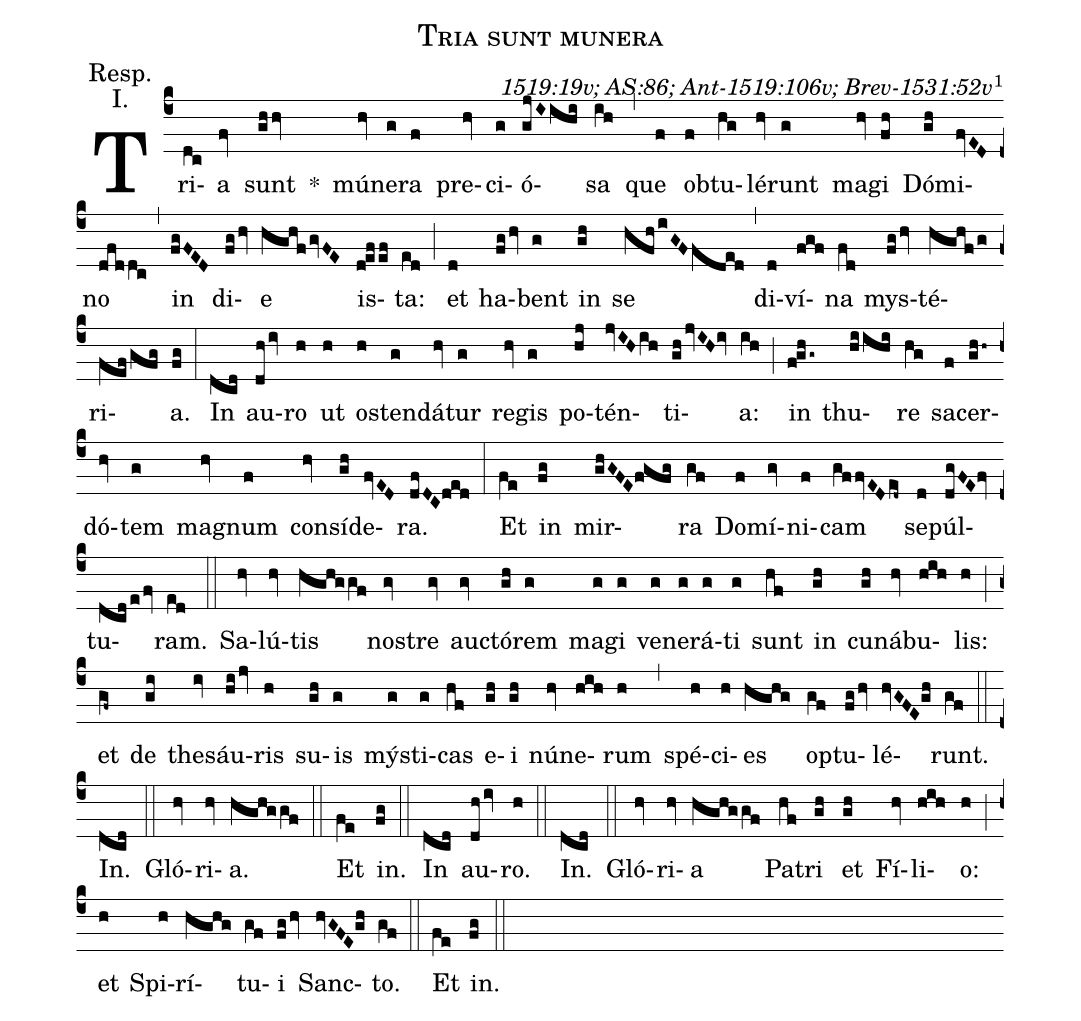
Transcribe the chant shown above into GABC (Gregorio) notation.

name: Tria sunt munera;
annotation: Resp.;
annotation: I.;
commentary: 1519:19v; AS:86; Ant-1519:106v; Brev-1531:52v\footnote{In 1519:19v `Tria sunt' is set D.F GA; `consídera' is set A.GA.FED.DFDDC. 1519:19v has no flats.};
%%
(c4) Tri(dc)a(fv) sunt(ghhv) *() mú(hv)ne(g)ra(f) pre(hv)ci(g)ó(gjIihi)sa(ih) (,)
que(f) ob(f)tu(hg)lé(hv)runt(g) ma(hv)gi(fh) Dó(gh)mi(fvED)no(dfddc) (,)
in(fgFED) di(fghv)e(hghfgvFE) is(defef)ta:(ed) (;)
et(d) ha(fghv)bent(g) in(gh) se(hfhiGFfded) (,)
di(d)ví(fgf)na(fd) mys(fghv)té(hghfg)ri(fefgfg)a.(fg) (:)

In(dcd) au(dhiv)ro(h) ut(h) os(h)ten(g)dá(hv)tur(g) re(hv)gis(g) po(hj)tén(jvIHih)ti(ghjvIH/0iv)a:(ih) (;)
in(fghg~) thu(hiihi)re(hg) sa(f)cer(ghh~)dó(hv)tem(g) mag(hv)num(f) con(hv)sí(gh)de(fvED)ra.(dfDC/0ded) (:)

Et(fe) in(fg) mir(ghGFE/0fgfg)ra(gf) Do(f)mí(gv)ni(f)cam(gffvEDed~) se(d)púl(dgFE/0fv)tu(dcdefv)ram.(ed) (::)

Sa(hv)lú(hv)tis(hghggf) nos(gv)tre(gv) auc(gv)tó(gh)rem(g) ma(g)gi(g) ve(g)ne(g)rá(g)ti(g) sunt(hf) in(gh) cu(gh)ná(hv)bu(hih)lis:(h) (;)
et(gf~) de(gi) the(iv)sáu(hijv)ris(h) su(gh)is(g) mýs(g)ti(g)cas(hf) e(gh)i(gh) nú(hv)ne(hih)rum(h) (,)
spé(h)ci(h)es(hghg) op(gf)tu(fghv)lé(hvGFE/0gh)runt.(gf) (::)

In.(dcd) (::)

Gló(hv)ri(hv)a.(hghggf) (::)

Et(fe) in.(fg) (::)

In(dcd) au(dhiv)ro.(h) (::)

In.(dcd) (::)

Gló(hv)ri(hv)a(hghggf) Pa(hf)tri(gh) et(gh) Fí(hv)li(hih)o:(h) (;)
et(h) Spi(h)rí(hghg)tu(gf)i(fghv) Sanc(hvGFE/0gh)to.(gf) (::)

Et(fe) in.(fg) (::)
